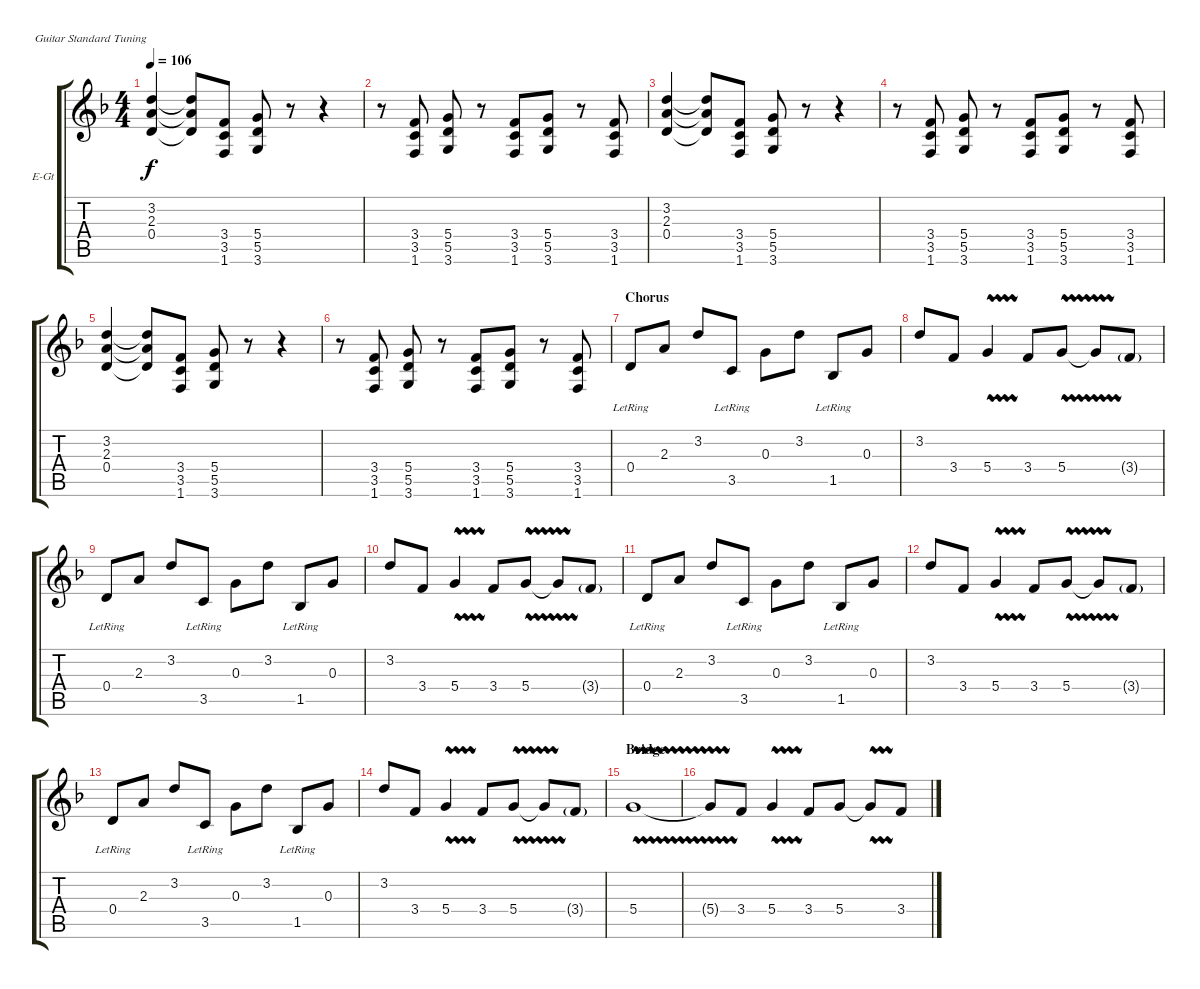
\defaultSystemsLayout 4
\bracketExtendMode groupsimilarinstruments
\firstSystemTrackNameOrientation horizontal
\otherSystemsTrackNameOrientation horizontal
\track ("Angus Young" "E-Gt") {instrument overdrivenguitar}
\staff {score tabs}
\tuning (E4 B3 G3 D3 A2 E2)
\ts (4 4)
\tempo 106
\clef g2
\ks dminor
(0.4 2.3 3.2).4{dy f} (2.3{t} 0.4{t} 3.2{t}).8 (1.6 3.5 3.4).8 (3.6 5.5 5.4).8 r.8 r.4 |
r.8 (1.6 3.5 3.4).8 (3.6 5.5 5.4).8 r.8 (1.6 3.5 3.4).8 (5.5 3.6 5.4).8 r.8 (1.6 3.5 3.4).8 |
(0.4 2.3 3.2).4 (2.3{t} 0.4{t} 3.2{t}).8 (1.6 3.5 3.4).8 (3.6 5.5 5.4).8 r.8 r.4 |
r.8 (1.6 3.5 3.4).8 (3.6 5.5 5.4).8 r.8 (1.6 3.5 3.4).8 (5.5 3.6 5.4).8 r.8 (1.6 3.5 3.4).8 |
\scale
0.506273 (0.4 2.3 3.2).4 (2.3{t} 0.4{t} 3.2{t}).8 (1.6 3.5 3.4).8 (3.6 5.5 5.4).8 r.8 r.4 |
\scale
0.494117 r.8 (1.6 3.5 3.4).8 (3.6 5.5 5.4).8 r.8 (1.6 3.5 3.4).8 (5.5 3.6 5.4).8 r.8 (1.6 3.5 3.4).8 |
\section ("" "Chorus")
0.4{lr}.8 2.3.8 3.2.8 3.5{lr}.8 0.3.8 3.2.8 1.5{lr}.8 0.3.8 |
3.2.8 3.4.8 5.4{vw}.4 3.4.8 5.4{vw}.8 5.4{vw t}.8 3.4{g}.8 |
0.4{lr}.8 2.3.8 3.2.8 3.5{lr}.8 0.3.8 3.2.8 1.5{lr}.8 0.3.8 |
3.2.8 3.4.8 5.4{vw}.4 3.4.8 5.4{vw}.8 5.4{vw t}.8 3.4{g}.8 |
0.4{lr}.8 2.3.8 3.2.8 3.5{lr}.8 0.3.8 3.2.8 1.5{lr}.8 0.3.8 |
3.2.8 3.4.8 5.4{vw}.4 3.4.8 5.4{vw}.8 5.4{vw t}.8 3.4{g}.8 |
0.4{lr}.8 2.3.8 3.2.8 3.5{lr}.8 0.3.8 3.2.8 1.5{lr}.8 0.3.8 |
3.2.8 3.4.8 5.4{vw}.4 3.4.8 5.4{vw}.8 5.4{vw t}.8 3.4{g}.8 |
\section ("" "Bridge")
5.4{vw}.1 |
5.4{vw t}.8 3.4.8 5.4{vw}.4 3.4.8 5.4.8 5.4{vw t}.8 3.4.8
